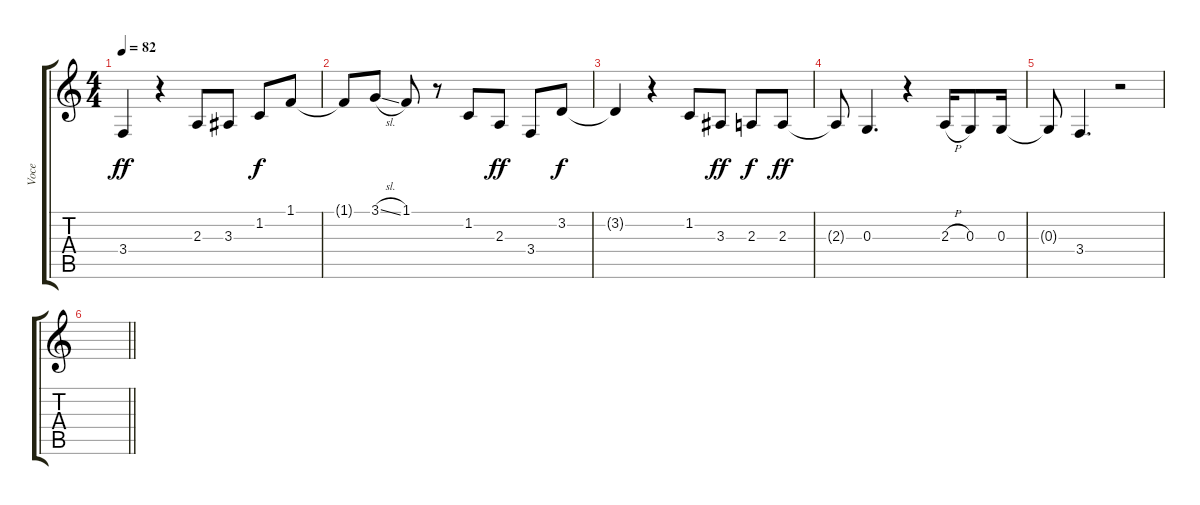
\track ("Voce" "Voce") {instrument clarinet}
\staff {score tabs}
\tuning (E4 B3 G3 D3 A2 E2) {hide}
\ts (4 4)
\tempo 82
\clef g2
\ks c
3.4.4{dy ff} r.4 2.3.8 3.3.8 1.2.8{dy f} 1.1.8 |
1.1{t}.8 3.1{sl}.8 1.1.8 r.8 1.2.8 2.3.8{dy ff} 3.4.8 3.2.8{dy f} |
3.2{t}.4 r.4 1.2.8 3.3.8{dy ff} 2.3.8{dy f} 2.3.8{dy ff} |
2.3{t}.8 0.3.4{d} r.4 2.3{h}.16 0.3.8 0.3.16 |
0.3{t}.8 3.4.4{d} r.2 |
\barLineRight lightlight
